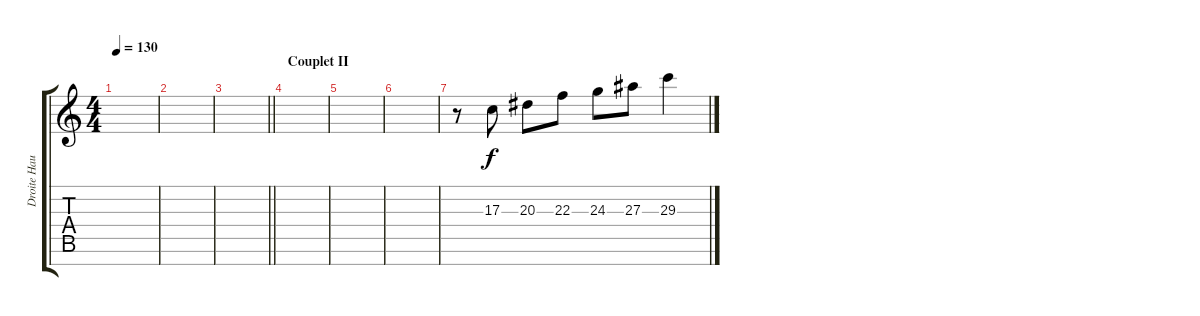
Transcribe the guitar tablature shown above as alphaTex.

\track ("Droite Haute" "Droite Hau") {instrument acousticgrandpiano}
\staff {score tabs}
\tuning (E4 B3 G3 D3 A2 E2 B1) {hide}
\ts (4 4)
\tempo 130
\clef g2
\ks c
|
|
\barLineRight lightlight
|
\section ("" "Couplet II")
|
|
|
r.8 17.3.8 20.3.8 22.3.8 24.3.8 27.3.8 29.3.4
